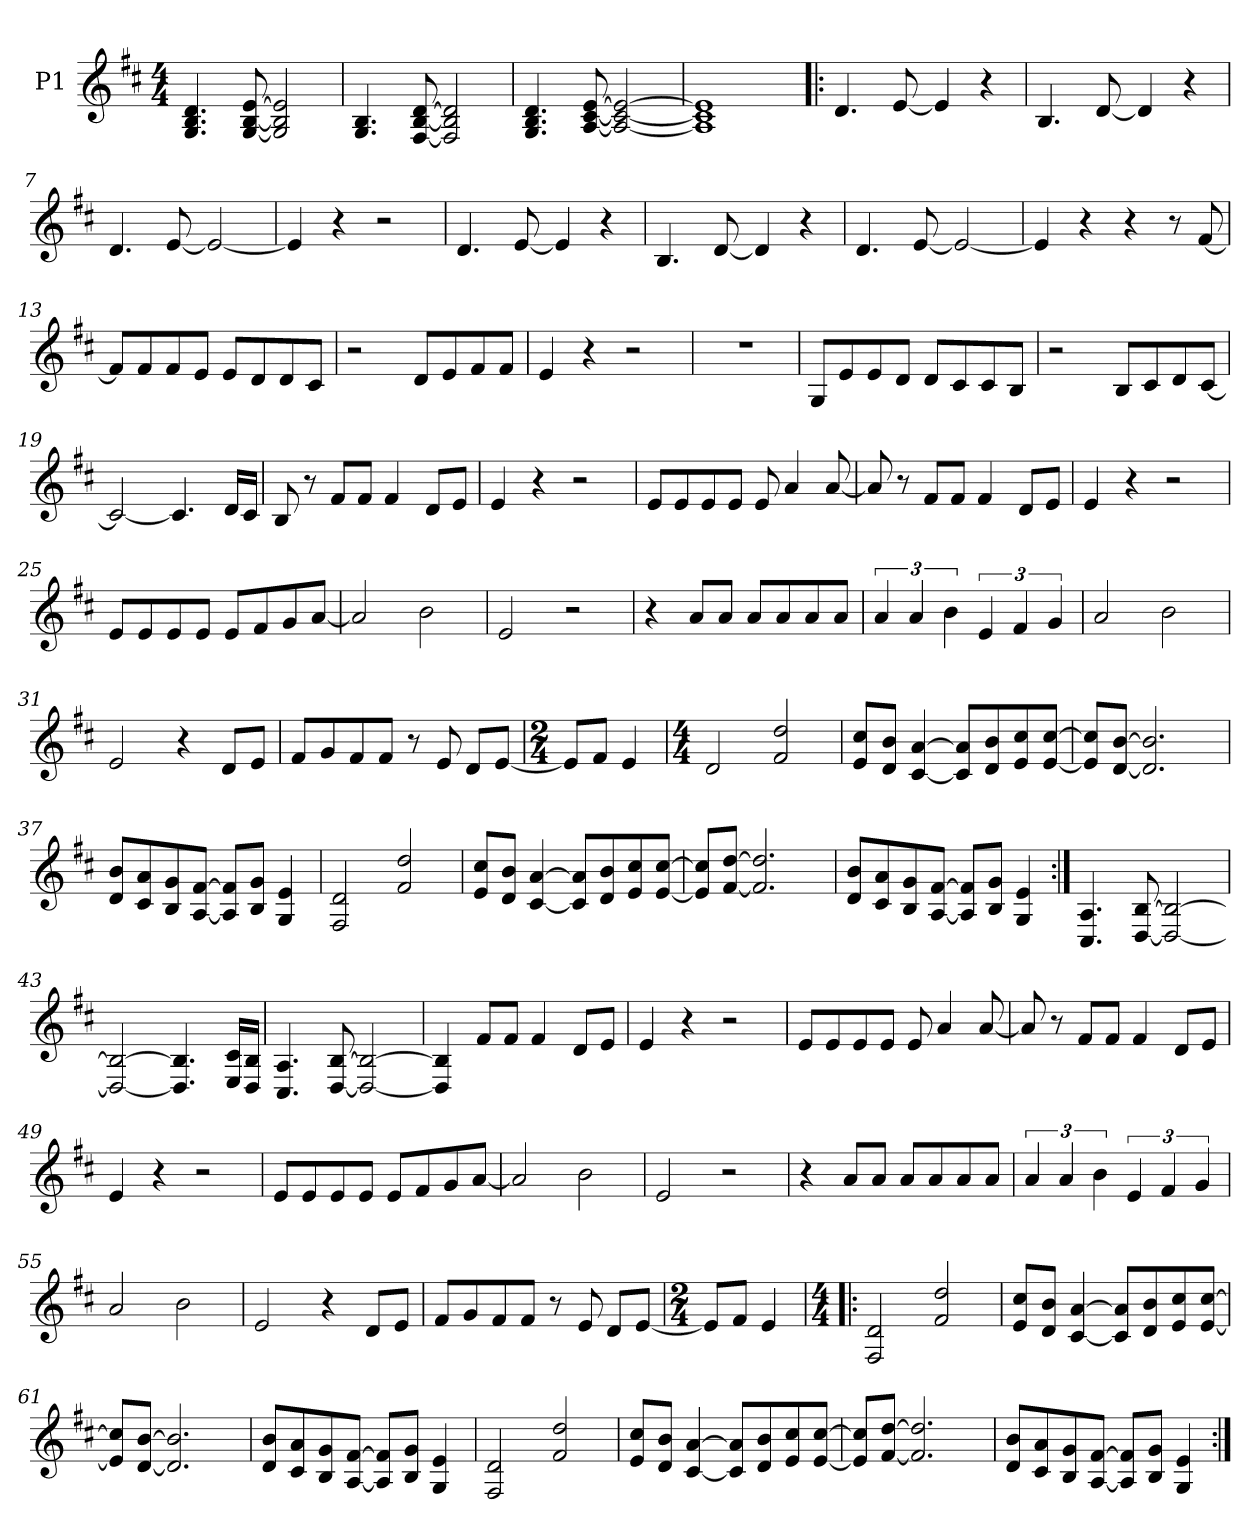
**kern
*part1
*staff1
*I"P1
*clefG2
*k[f#c#]
*D:
*M4/4
*MM108
=1
4.G/ 4.B/ 4.d/
[<8G/ [<8B/ [>8e/
2G/] 2B/] 2e/]
=2
4.G/ 4.B/
[<8F#/ [<8B/ [>8d/
2F#/] 2B/] 2d/]
=3
4.G/ 4.B/ 4.d/
[<8A/ [<8c#/ [>8e/
2A/_ 2c#/_ 2e/_
=4
1A] 1c#] 1e]
=5!|:
4.d/
[<8e/
4e/]
4r
=6
4.B/
[<8d/
4d/]
4r
!!LO:LB:g=z
=7
4.d/
[<8e/
2e/_
=8
4e/]
4r
2r
=9
4.d/
[<8e/
4e/]
4r
=10
4.B/
[<8d/
4d/]
4r
=11
4.d/
[<8e/
2e/_
=12
4e/]
4r
4r
8r
[<8f#/
!!LO:LB:g=z
=13
8f#/L]
8f#/
8f#/
8e/J
8e/L
8d/
8d/
8c#/J
=14
2r
8d/L
8e/
8f#/
8f#/J
=15
4e/
4r
2r
=16
1r
=17
8G/L
8e/
8e/
8d/J
8d/L
8c#/
8c#/
8B/J
!!LO:LB:g=z
=18
2r
8B/L
8c#/
8d/
[<8c#/J
=19
2c#/_
4.c#/]
16d/LL
16c#/JJ
=20
8B/
8r
8f#/L
8f#/J
4f#/
8d/L
8e/J
=21
4e/
4r
2r
=22
8e/L
8e/
8e/
8e/J
8e/
4a/
[<8a/
!!LO:LB:g=z
=23
8a/]
8r
8f#/L
8f#/J
4f#/
8d/L
8e/J
=24
4e/
4r
2r
=25
8e/L
8e/
8e/
8e/J
8e/L
8f#/
8g/
[<8a/J
=26
2a/]
2b\
=27
2e/
2r
!!LO:LB:g=z
=28
4r
8a/L
8a/J
8a/L
8a/
8a/
8a/J
=29
6a/
6a/
6b\
6e/
6f#/
6g/
=30
2a/
2b\
=31
2e/
4r
8d/L
8e/J
=32
8f#/L
8g/
8f#/
8f#/J
8r
8e/
8d/L
[<8e/J
!!LO:LB:g=z
=33
*M2/4
8e/L]
8f#/J
4e/
=34
*M4/4
2d/
2f#/ 2dd/
=35
8e/ 8cc#/L
8d/ 8b/J
[<4c#/ [>4a/
8c#/] 8a/]L
8d/ 8b/
8e/ 8cc#/
[<8e/ [>8cc#/J
=36
8e/] 8cc#/]L
[<8d/ [>8b/J
2.d/] 2.b/]
=37
8d/ 8b/L
8c#/ 8a/
8B/ 8g/
[<8A/ [>8f#/J
8A/] 8f#/]L
8B/ 8g/J
4G/ 4e/
=38
2F#/ 2d/
2f#/ 2dd/
!!LO:LB:g=z
=39
8e/ 8cc#/L
8d/ 8b/J
[<4c#/ [>4a/
8c#/] 8a/]L
8d/ 8b/
8e/ 8cc#/
[<8e/ [>8cc#/J
=40
8e/] 8cc#/]L
[<8f#/ [>8dd/J
2.f#/] 2.dd/]
=41
8d/ 8b/L
8c#/ 8a/
8B/ 8g/
[<8A/ [>8f#/J
8A/] 8f#/]L
8B/ 8g/J
4G/ 4e/
=42:|!
4.C#/ 4.A/
[<8D/ [>8B/
2D/_ 2B/_
=43
2D/_ 2B/_
4.D/] 4.B/]
16E/ 16c#/LL
16D/ 16B/JJ
!!LO:LB:g=z
=44
4.C#/ 4.A/
[<8D/ [>8B/
2D/_ 2B/_
=45
4D/] 4B/]
8f#/L
8f#/J
4f#/
8d/L
8e/J
=46
4e/
4r
2r
=47
8e/L
8e/
8e/
8e/J
8e/
4a/
[<8a/
=48
8a/]
8r
8f#/L
8f#/J
4f#/
8d/L
8e/J
!!LO:LB:g=z
=49
4e/
4r
2r
=50
8e/L
8e/
8e/
8e/J
8e/L
8f#/
8g/
[<8a/J
=51
2a/]
2b\
=52
2e/
2r
=53
4r
8a/L
8a/J
8a/L
8a/
8a/
8a/J
=54
6a/
6a/
6b\
6e/
6f#/
6g/
!!LO:PB:g=z
=55
2a/
2b\
=56
2e/
4r
8d/L
8e/J
=57
8f#/L
8g/
8f#/
8f#/J
8r
8e/
8d/L
[<8e/J
=58
*M2/4
8e/L]
8f#/J
4e/
=59!|:
*M4/4
2F#/ 2d/
2f#/ 2dd/
=60
8e/ 8cc#/L
8d/ 8b/J
[<4c#/ [>4a/
8c#/] 8a/]L
8d/ 8b/
8e/ 8cc#/
[<8e/ [>8cc#/J
!!LO:LB:g=z
=61
8e/] 8cc#/]L
[<8d/ [>8b/J
2.d/] 2.b/]
=62
8d/ 8b/L
8c#/ 8a/
8B/ 8g/
[<8A/ [>8f#/J
8A/] 8f#/]L
8B/ 8g/J
4G/ 4e/
=63
2F#/ 2d/
2f#/ 2dd/
=64
8e/ 8cc#/L
8d/ 8b/J
[<4c#/ [>4a/
8c#/] 8a/]L
8d/ 8b/
8e/ 8cc#/
[<8e/ [>8cc#/J
=65
8e/] 8cc#/]L
[<8f#/ [>8dd/J
2.f#/] 2.dd/]
=66
8d/ 8b/L
8c#/ 8a/
8B/ 8g/
[<8A/ [>8f#/J
8A/] 8f#/]L
8B/ 8g/J
4G/ 4e/
=:|!
*-
